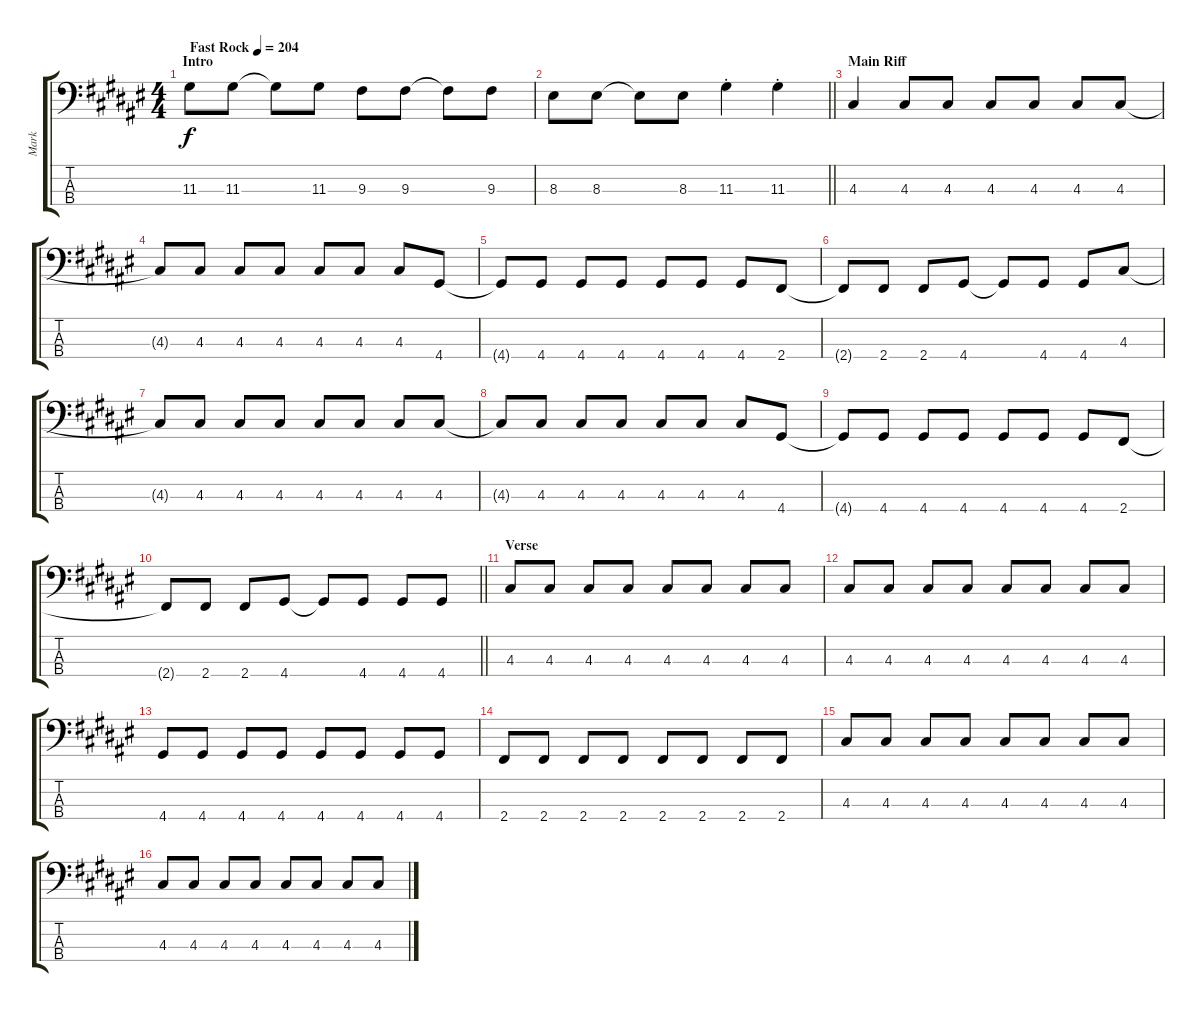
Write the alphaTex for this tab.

\track ("Mark" "Mark") {instrument electricbasspick}
\staff {score tabs}
\tuning (G2 D2 A1 E1) {hide}
\ts (4 4)
\section ("" "Intro")
\tempo (204 "Fast Rock")
\clef f4
\ks f#
11.3.8{dy f instrument electricbasspick} 11.3.8 11.3{t}.8 11.3.8 9.3.8 9.3.8 9.3{t}.8 9.3.8 |
\barLineRight lightlight
8.3.8 8.3.8 8.3{t}.8 8.3.8 11.3{st}.4 11.3{st}.4 |
\section ("" "Main Riff")
4.3.4 4.3.8 4.3.8 4.3.8 4.3.8 4.3.8 4.3.8 |
4.3{t}.8 4.3.8 4.3.8 4.3.8 4.3.8 4.3.8 4.3.8 4.4.8 |
4.4{t}.8 4.4.8 4.4.8 4.4.8 4.4.8 4.4.8 4.4.8 2.4.8 |
2.4{t}.8 2.4.8 2.4.8 4.4.8 4.4{t}.8 4.4.8 4.4.8 4.3.8 |
4.3{t}.8 4.3.8 4.3.8 4.3.8 4.3.8 4.3.8 4.3.8 4.3.8 |
4.3{t}.8 4.3.8 4.3.8 4.3.8 4.3.8 4.3.8 4.3.8 4.4.8 |
4.4{t}.8 4.4.8 4.4.8 4.4.8 4.4.8 4.4.8 4.4.8 2.4.8 |
\barLineRight lightlight
2.4{t}.8 2.4.8 2.4.8 4.4.8 4.4{t}.8 4.4.8 4.4.8 4.4.8 |
\section ("" "Verse")
4.3.8 4.3.8 4.3.8 4.3.8 4.3.8 4.3.8 4.3.8 4.3.8 |
4.3.8 4.3.8 4.3.8 4.3.8 4.3.8 4.3.8 4.3.8 4.3.8 |
4.4.8 4.4.8 4.4.8 4.4.8 4.4.8 4.4.8 4.4.8 4.4.8 |
2.4.8 2.4.8 2.4.8 2.4.8 2.4.8 2.4.8 2.4.8 2.4.8 |
4.3.8 4.3.8 4.3.8 4.3.8 4.3.8 4.3.8 4.3.8 4.3.8 |
4.3.8 4.3.8 4.3.8 4.3.8 4.3.8 4.3.8 4.3.8 4.3.8
